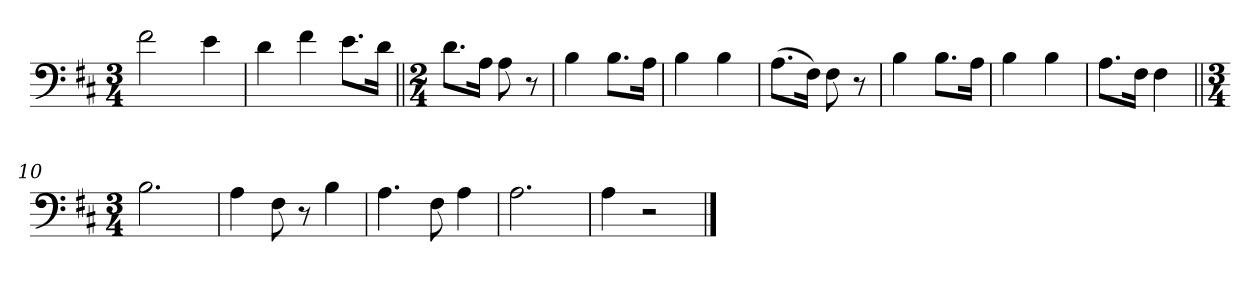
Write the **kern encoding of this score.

**kern
*part1
*staff1
*clefF4
*k[f#c#]
*M3/4
=1
2f#\
4e\
=2
4d\
4f#\
8.e\L
16d\Jk
=3||
*M2/4
8.d\L
16A\Jk
8A\
8r
=4
4B\
8.B\L
16A\Jk
=5
4B\
4B\
=6
(8.A\L
16F#\Jk)
8F#\
8r
=7
4B\
8.B\L
16A\Jk
=8
4B\
4B\
=9
8.A\L
16F#\Jk
4F#\
=10||
*M3/4
2.B\
=11
4A\
8F#\
8r
4B\
=12
4.A\
8F#\
4A\
=13
2.A\
=14
4A\
2r
==
*-
